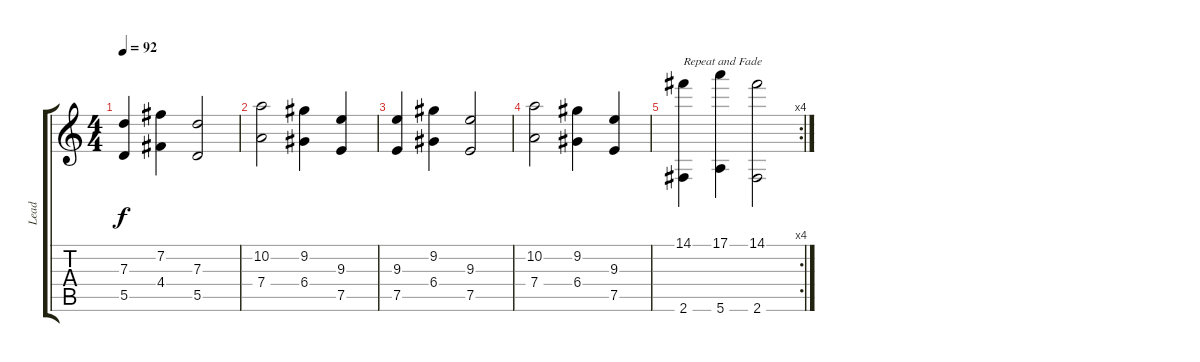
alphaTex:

\track ("Lead" "Lead") {instrument overdrivenguitar}
\staff {score tabs}
\tuning (E4 B3 G3 D3 A2 E2) {hide}
\ts (4 4)
\tempo 92
\clef g2
\ks c
(7.3 5.5).4{dy f} (7.2 4.4).4 (7.3 5.5).2 |
(10.2 7.4).2 (9.2 6.4).4 (9.3 7.5).4 |
(9.3 7.5).4 (9.2 6.4).4 (9.3 7.5).2 |
(10.2 7.4).2 (9.2 6.4).4 (9.3 7.5).4 |
\rc 4
(14.1 2.6).4{txt "Repeat and Fade"} (17.1 5.6).4 (14.1 2.6).2
